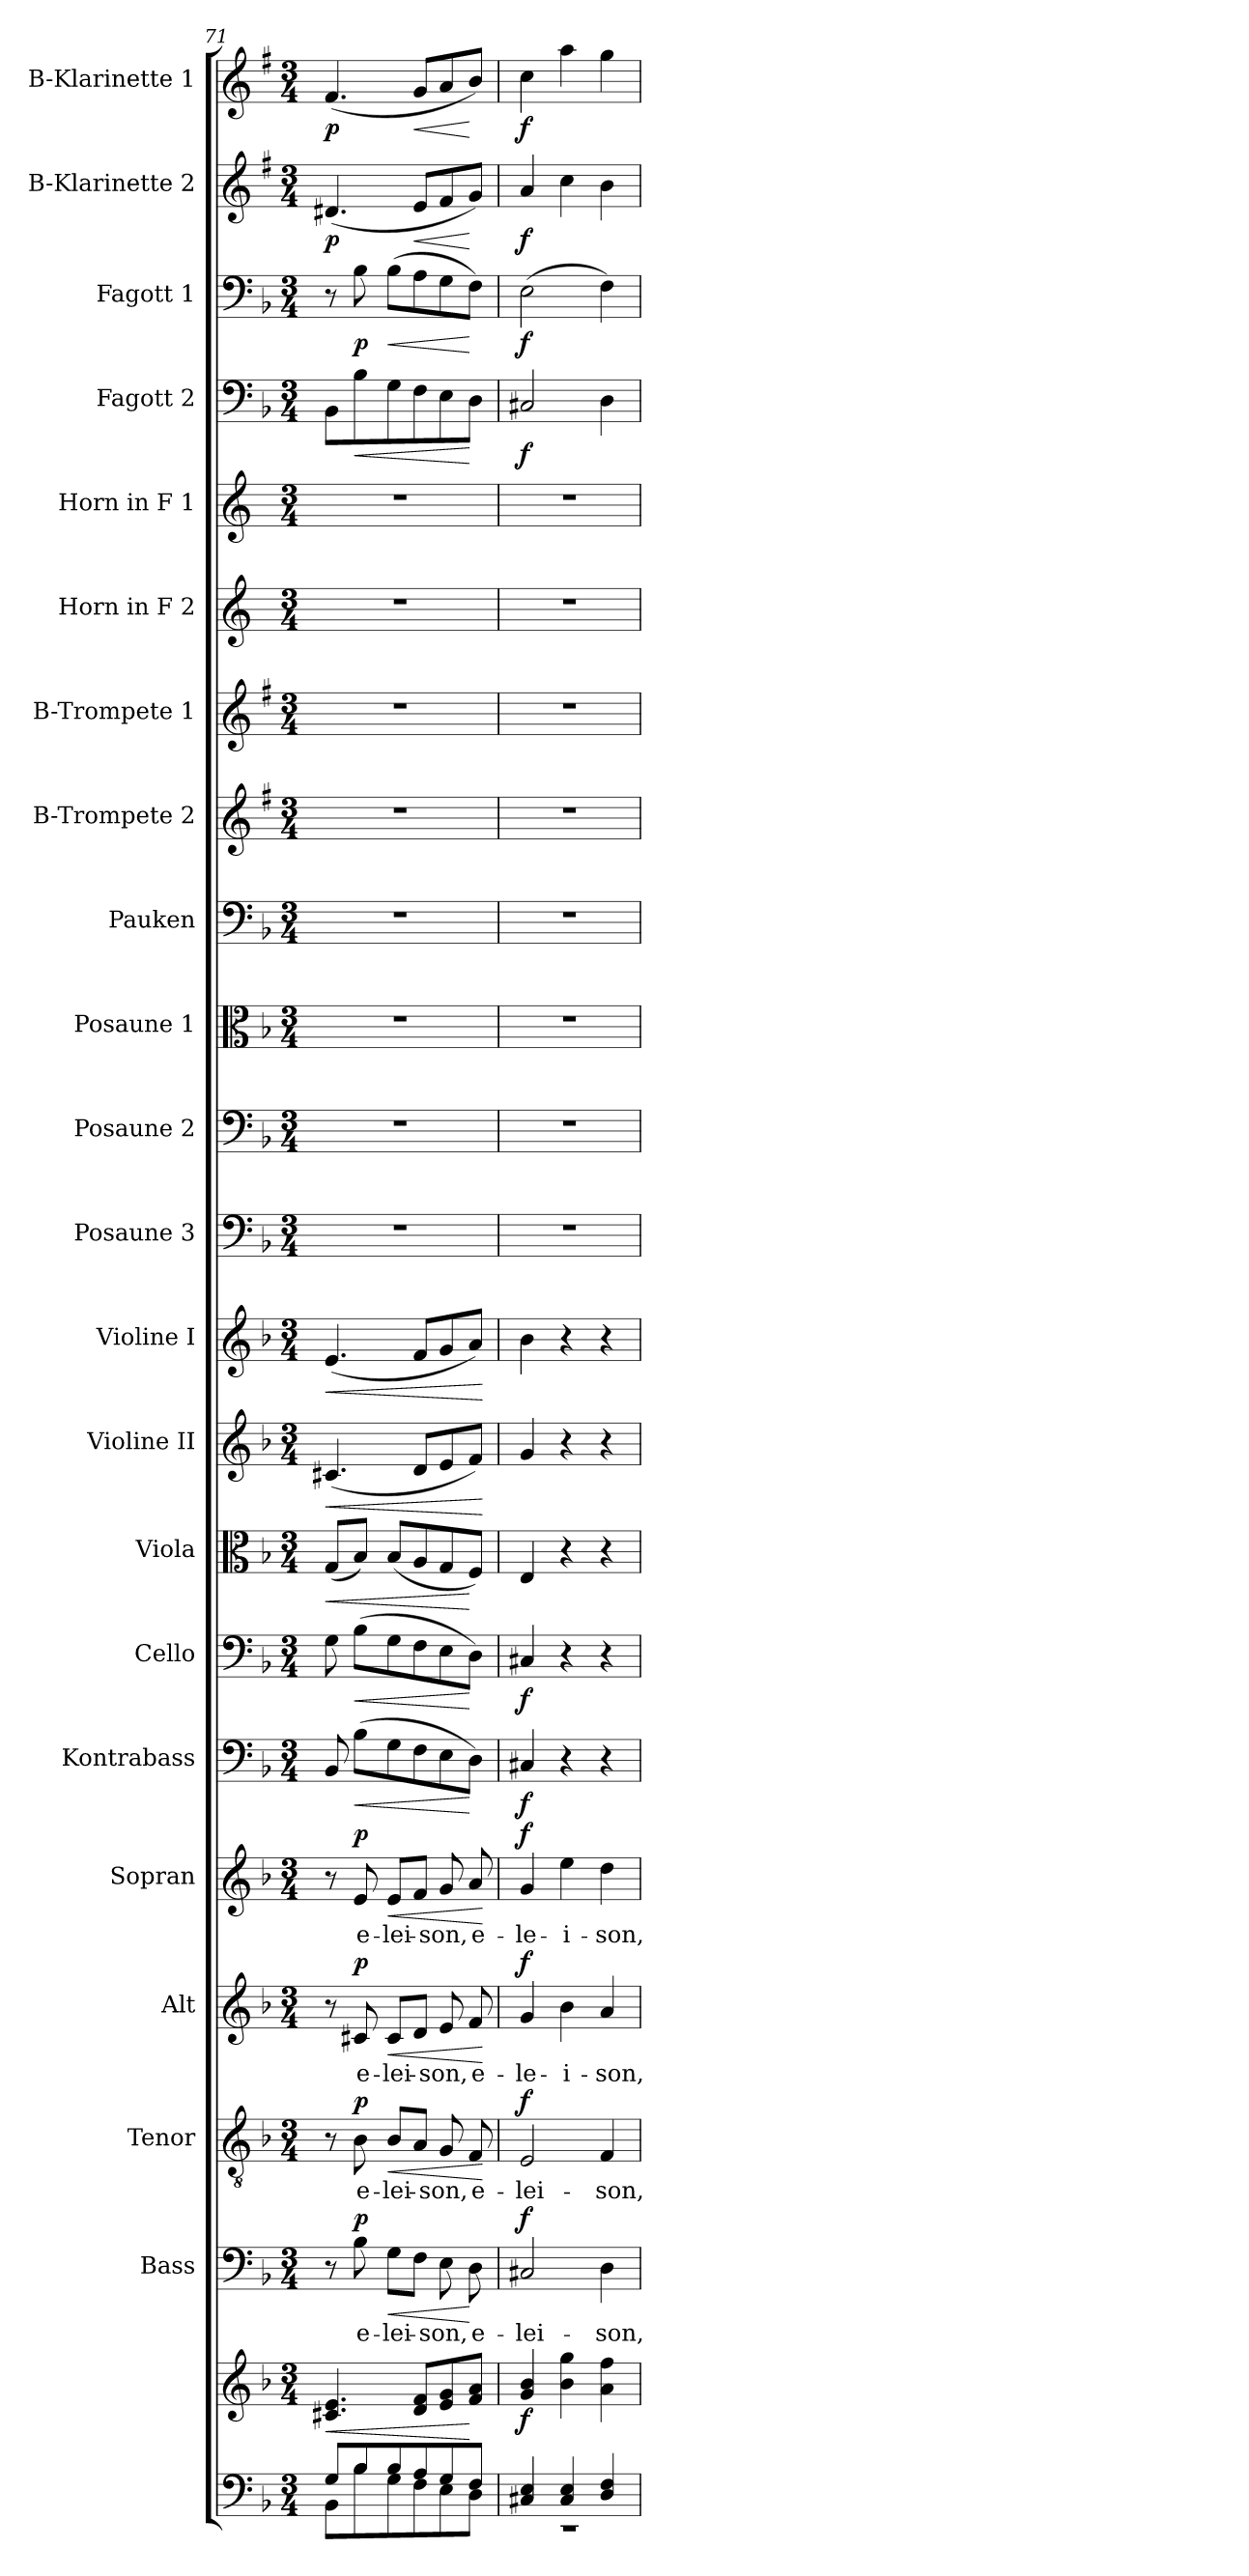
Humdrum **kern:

**kern	**kern	**dynam	**kern	**text	**dynam	**kern	**text	**dynam	**kern	**text	**dynam	**kern	**text	**dynam	**kern	**dynam	**kern	**dynam	**kern	**dynam	**kern	**dynam	**kern	**dynam	**kern	**kern	**kern	**kern	**kern	**kern	**kern	**kern	**kern	**dynam	**kern	**dynam	**kern	**dynam	**kern	**dynam
*part22	*part22	*part22	*part21	*part21	*part21	*part20	*part20	*part20	*part19	*part19	*part19	*part18	*part18	*part18	*part17	*part17	*part16	*part16	*part15	*part15	*part14	*part14	*part13	*part13	*part12	*part11	*part10	*part9	*part8	*part7	*part6	*part5	*part4	*part4	*part3	*part3	*part2	*part2	*part1	*part1
*staff23	*staff22	*staff22/23	*staff21	*staff21	*staff21	*staff20	*staff20	*staff20	*staff19	*staff19	*staff19	*staff18	*staff18	*staff18	*staff17	*staff17	*staff16	*staff16	*staff15	*staff15	*staff14	*staff14	*staff13	*staff13	*staff12	*staff11	*staff10	*staff9	*staff8	*staff7	*staff6	*staff5	*staff4	*staff4	*staff3	*staff3	*staff2	*staff2	*staff1	*staff1
*	*	*	*I"Bass	*	*	*I"Tenor	*	*	*I"Alt	*	*	*I"Sopran	*	*	*I"Kontrabass	*	*I"Cello	*	*I"Viola	*	*I"Violine II	*	*I"Violine I	*	*I"Posaune 3	*I"Posaune 2	*I"Posaune 1	*I"Pauken	*I"B-Trompete 2	*I"B-Trompete 1	*I"Horn in F 2	*I"Horn in F 1	*I"Fagott 2	*	*I"Fagott 1	*	*I"B-Klarinette 2	*	*I"B-Klarinette 1	*
*	*	*	*I'B.	*	*	*I'T.	*	*	*I'A.	*	*	*I'S.	*	*	*I'Kb.	*	*	*	*I'Vla.	*	*I'Vl. II	*	*I'Vl. I	*	*I'Pos. 3	*I'Pos. 2	*I'Pos. 1	*I'Pk.	*I'B Trp. 2	*I'B Trp. 1	*	*	*I'Fg. 2	*	*I'Fg. 1	*	*I'B Kl. 2	*	*I'B Kl. 1	*
*clefF4	*clefG2	*	*clefF4	*	*	*clefGv2	*	*	*clefG2	*	*	*clefG2	*	*	*clefF4	*	*clefF4	*	*clefC3	*	*clefG2	*	*clefG2	*	*clefF4	*clefF4	*clefC3	*clefF4	*clefG2	*clefG2	*clefG2	*clefG2	*clefF4	*	*clefF4	*	*clefG2	*	*clefG2	*
*	*	*	*	*	*	*	*	*	*	*	*	*	*	*	*ITrd7c12	*	*	*	*	*	*	*	*	*	*	*	*	*	*ITrd1c2	*ITrd1c2	*ITrd4c7	*ITrd4c7	*	*	*	*	*ITrd1c2	*	*ITrd1c2	*
*k[b-]	*k[b-]	*	*k[b-]	*	*	*k[b-]	*	*	*k[b-]	*	*	*k[b-]	*	*	*k[b-]	*	*k[b-]	*	*k[b-]	*	*k[b-]	*	*k[b-]	*	*k[b-]	*k[b-]	*k[b-]	*k[b-]	*k[b-]	*k[b-]	*k[b-]	*k[b-]	*k[b-]	*	*k[b-]	*	*k[b-]	*	*k[b-]	*
*F:	*F:	*	*F:	*	*	*F:	*	*	*F:	*	*	*F:	*	*	*F:	*	*F:	*	*F:	*	*F:	*	*F:	*	*F:	*F:	*F:	*F:	*F:	*F:	*F:	*F:	*F:	*	*F:	*	*F:	*	*F:	*
*M3/4	*M3/4	*	*M3/4	*	*	*M3/4	*	*	*M3/4	*	*	*M3/4	*	*	*M3/4	*	*M3/4	*	*M3/4	*	*M3/4	*	*M3/4	*	*M3/4	*M3/4	*M3/4	*M3/4	*M3/4	*M3/4	*M3/4	*M3/4	*M3/4	*	*M3/4	*	*M3/4	*	*M3/4	*
=71	=71	=71	=71	=71	=71	=71	=71	=71	=71	=71	=71	=71	=71	=71	=71	=71	=71	=71	=71	=71	=71	=71	=71	=71	=71	=71	=71	=71	=71	=71	=71	=71	=71	=71	=71	=71	=71	=71	=71	=71
*^	*	*	*	*	*	*	*	*	*	*	*	*	*	*	*	*	*	*	*	*	*	*	*	*	*	*	*	*	*	*	*	*	*	*	*	*	*	*	*	*
!	!	!	!LO:HP:b	!	!	!	!	!	!	!	!	!	!	!	!	!	!	!	!	!	!LO:HP:b	!	!LO:HP:b	!	!LO:HP:b	!	!	!	!	!	!	!	!	!	!	!	!	!	!LO:DY:b	!	!LO:DY:b
8G/L	8BB-\L	4.c#X/ 4.e/	<	8r	.	.	8r	.	.	8r	.	.	8r	.	.	8BBB-/	.	8G\	.	(<8G/L	<	(<4.c#X/	<	(<4.e/	<	2.r	2.r	2.r	2.r	2.r	2.r	2.r	2.r	8BB-\L	.	8r	.	(<4.c#X/	p	(<4.e/	p
!	!	!	!	!	!LO:LY:b	!LO:DY:a	!	!LO:LY:b	!LO:DY:a	!	!LO:LY:b	!LO:DY:a	!	!LO:LY:b	!LO:DY:a	!	!LO:HP:b	!	!LO:HP:b	!	!	!	!	!	!	!	!	!	!	!	!	!	!	!	!LO:HP:b	!	!LO:DY:b	!	!	!	!
8B-/	8B-\	.	.	8B-\	e-	p	8B-\	e-	p	8c#X/	e-	p	8e/	e-	p	(>8BB-\L	<	(>8B-\L	<	8B-/J)	.	.	.	.	.	.	.	.	.	.	.	.	.	8B-\	<	8B-\	p	.	.	.	.
!	!	!	!	!	!LO:LY:b	!LO:HP:b	!	!LO:LY:b	!LO:HP:b	!	!LO:LY:b	!LO:HP:b	!	!LO:LY:b	!LO:HP:b	!	!	!	!	!	!	!	!	!	!	!	!	!	!	!	!	!	!	!	!	!	!LO:HP:b	!	!	!	!
8B-/	8G\	.	.	8G\L	-lei-	<	8B-/L	-lei-	<	8c#/L	-lei-	<	8e/L	-lei-	<	8GG\	.	8G\	.	(<8B-/L	.	.	.	.	.	.	.	.	.	.	.	.	.	8G\	.	(>8B-\L	<	.	.	.	.
!	!	!	!	!	!	!	!	!	!	!	!	!	!	!	!	!	!	!	!	!	!	!	!	!	!	!	!	!	!	!	!	!	!	!	!	!	!	!	!LO:HP:b	!	!LO:HP:b
8A/	8F\	8d/ 8f/L	.	8F\J	.	.	8A/J	.	.	8d/J	.	.	8f/J	.	.	8FF\	.	8F\	.	8A/	.	8d/L	.	8f/L	.	.	.	.	.	.	.	.	.	8F\	.	8A\	.	8d/L	<	8f/L	<
!	!	!	!	!	!LO:LY:b	!	!	!LO:LY:b	!	!	!LO:LY:b	!	!	!LO:LY:b	!	!	!	!	!	!	!	!	!	!	!	!	!	!	!	!	!	!	!	!	!	!	!	!	!	!	!
8G/	8E\	8e/ 8g/	.	8E\	-son,	.	8G/	-son,	.	8e/	-son,	.	8g/	-son,	.	8EE\	.	8E\	.	8G/	.	8e/	.	8g/	.	.	.	.	.	.	.	.	.	8E\	.	8G\	.	8e/	.	8g/	.
!	!	!	!	!	!LO:LY:b	!	!	!LO:LY:b	!	!	!LO:LY:b	!	!	!LO:LY:b	!	!	!	!	!	!	!	!	!	!	!	!	!	!	!	!	!	!	!	!	!	!	!	!	!	!	!
8F/J	8D\J	8f/ 8a/J	[	8D\	e-	[	8F/	e-	.	8f/	e-	.	8a/	e-	.	8DD\J)	[	8D\J)	[	8F/J)	[	8f/J)	.	8a/J)	.	.	.	.	.	.	.	.	.	8D\J	[	8F\J)	[	8f/J)	[	8a/J)	[
*v	*v	*	*	*	*	*	*	*	*	*	*	*	*	*	*	*	*	*	*	*	*	*	*	*	*	*	*	*	*	*	*	*	*	*	*	*	*	*	*	*	*
.	.	.	.	.	.	.	.	[	.	.	[	.	.	[	.	.	.	.	.	.	.	[	.	[	.	.	.	.	.	.	.	.	.	.	.	.	.	.	.	.
=72	=72	=72	=72	=72	=72	=72	=72	=72	=72	=72	=72	=72	=72	=72	=72	=72	=72	=72	=72	=72	=72	=72	=72	=72	=72	=72	=72	=72	=72	=72	=72	=72	=72	=72	=72	=72	=72	=72	=72	=72
*^	*	*	*	*	*	*	*	*	*	*	*	*	*	*	*	*	*	*	*	*	*	*	*	*	*	*	*	*	*	*	*	*	*	*	*	*	*	*	*	*
!	!LO:N:vis=1	!	!LO:DY:b	!	!LO:LY:b	!LO:DY:a	!	!LO:LY:b	!LO:DY:a	!	!LO:LY:b	!LO:DY:a	!	!LO:LY:b	!LO:DY:a	!	!LO:DY:b	!	!LO:DY:b	!	!	!	!	!	!	!	!	!	!	!	!	!	!	!	!LO:DY:b	!	!LO:DY:b	!	!LO:DY:b	!	!LO:DY:b
4C#X/ 4E/	2.rEE	4g/ 4b-/	f	2C#X/	-lei-	f	2E/	-lei-	f	4g/	-le-	f	4g/	-le-	f	4CC#X/	f	4C#X/	f	4E/	.	4g/	.	4b-\	.	2.r	2.r	2.r	2.r	2.r	2.r	2.r	2.r	2C#X/	f	(>2E\	f	4g/	f	4b-\	f
!	!	!	!	!	!	!	!	!	!	!	!LO:LY:b	!	!	!LO:LY:b	!	!	!	!	!	!	!	!	!	!	!	!	!	!	!	!	!	!	!	!	!	!	!	!	!	!	!
4C#/ 4E/	.	4b-\ 4gg\	.	.	.	.	.	.	.	4b-\	-i-	.	4ee\	-i-	.	4r	.	4r	.	4r	.	4r	.	4r	.	.	.	.	.	.	.	.	.	.	.	.	.	4b-\	.	4gg\	.
!	!	!	!	!	!LO:LY:b	!	!	!LO:LY:b	!	!	!LO:LY:b	!	!	!LO:LY:b	!	!	!	!	!	!	!	!	!	!	!	!	!	!	!	!	!	!	!	!	!	!	!	!	!	!	!
4D/ 4F/	.	4a\ 4ff\	.	4D\	-son,	.	4F/	-son,	.	4a/	-son,	.	4dd\	-son,	.	4r	.	4r	.	4r	.	4r	.	4r	.	.	.	.	.	.	.	.	.	4D\	.	4F\)	.	4a\	.	4ff\	.
*v	*v	*	*	*	*	*	*	*	*	*	*	*	*	*	*	*	*	*	*	*	*	*	*	*	*	*	*	*	*	*	*	*	*	*	*	*	*	*	*	*	*
=	=	=	=	=	=	=	=	=	=	=	=	=	=	=	=	=	=	=	=	=	=	=	=	=	=	=	=	=	=	=	=	=	=	=	=	=	=	=	=	=
*-	*-	*-	*-	*-	*-	*-	*-	*-	*-	*-	*-	*-	*-	*-	*-	*-	*-	*-	*-	*-	*-	*-	*-	*-	*-	*-	*-	*-	*-	*-	*-	*-	*-	*-	*-	*-	*-	*-	*-	*-
